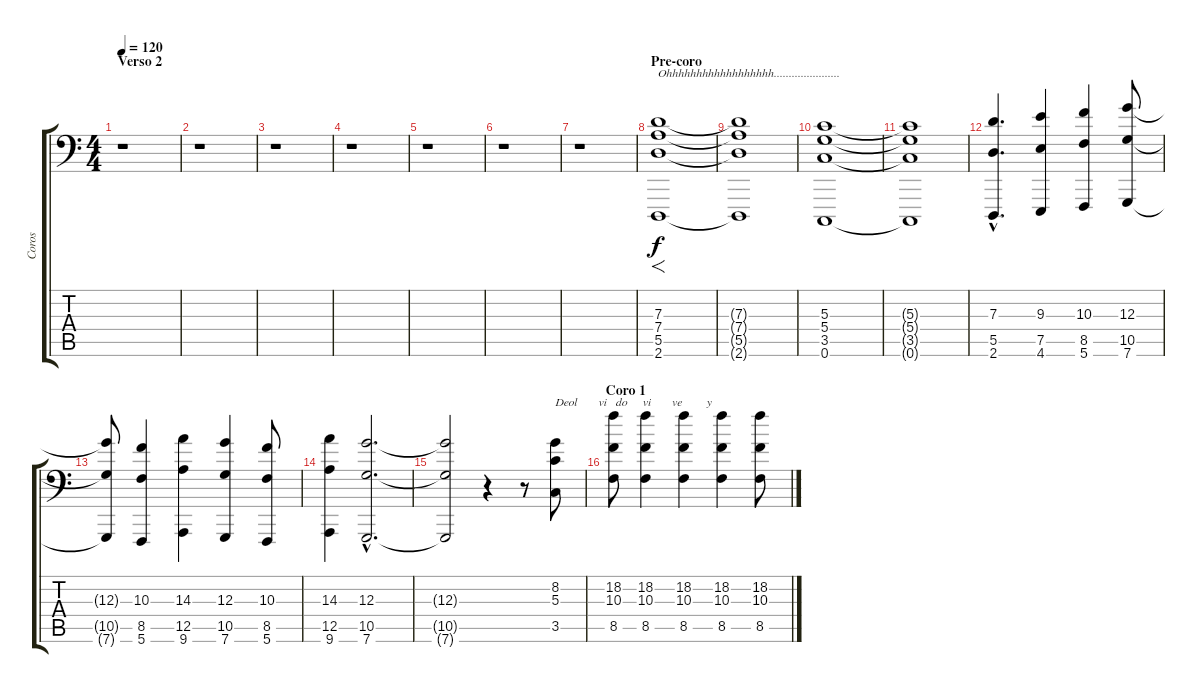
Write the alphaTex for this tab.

\track ("Coros" "Coros") {instrument choiraahs}
\staff {score tabs}
\tuning (E4 B3 G3 D3 A2 C1) {hide}
\ts (4 4)
\section ("" "Verso 2")
\tempo 120
\clef f4
\ks c
r.1{dy f} |
r.1 |
r.1 |
r.1 |
r.1 |
r.1 |
r.1 |
\section ("" "Pre-coro")
(7.3 7.4 5.5 2.6).1{f txt "Ohhhhhhhhhhhhhhhhhh......................"} |
(7.3{t} 7.4{t} 5.5{t} 2.6{t}).1 |
(5.3 5.4 3.5 0.6).1 |
(5.3{t} 5.4{t} 3.5{t} 0.6{t}).1 |
(7.3{hac} 5.5{hac} 2.6{hac}).4{d} (9.3 7.5 4.6).4 (10.3 8.5 5.6).4 (12.3 10.5 7.6).8 |
(12.3{t} 10.5{t} 7.6{t}).8 (10.3 8.5 5.6).4 (14.3 12.5 9.6).4 (12.3 10.5 7.6).4 (10.3 8.5 5.6).8 |
(14.3 12.5 9.6).4 (12.3{hac} 10.5{hac} 7.6{hac}).2{d} |
(12.3{t} 10.5{t} 7.6{t}).2 r.4 r.8 (8.2 5.3 3.5).8{txt "Deol       vi   do     vi       ve        y "} |
\section ("" "Coro 1")
(18.2 10.3 8.5).8 (18.2 10.3 8.5).4 (18.2 10.3 8.5).4 (18.2 10.3 8.5).4 (18.2 10.3 8.5).8
